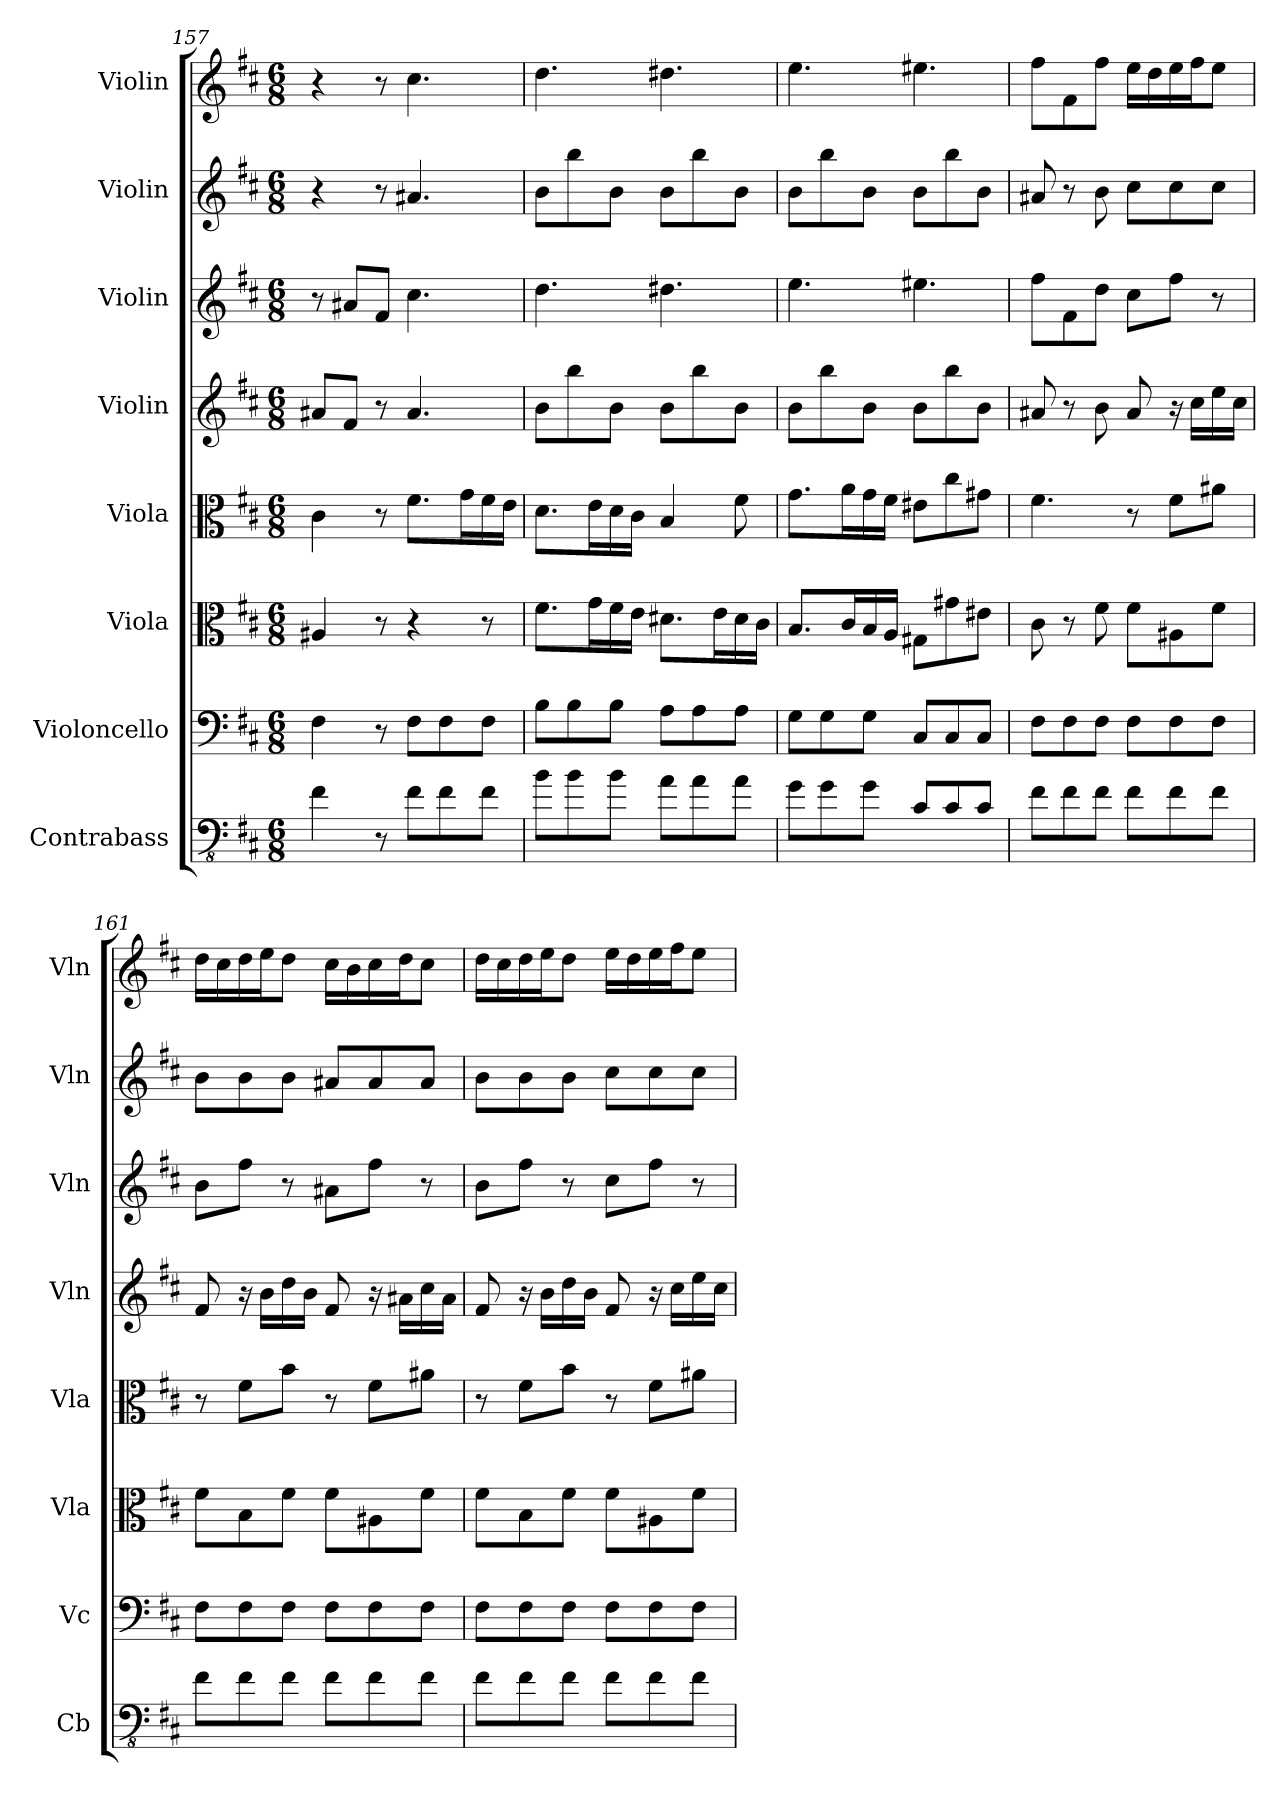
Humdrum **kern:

**kern	**kern	**kern	**kern	**kern	**kern	**kern	**kern
*part8	*part7	*part6	*part5	*part4	*part3	*part2	*part1
*staff8	*staff7	*staff6	*staff5	*staff4	*staff3	*staff2	*staff1
*I"Contrabass	*I"Violoncello	*I"Viola	*I"Viola	*I"Violin	*I"Violin	*I"Violin	*I"Violin
*I'Cb	*I'Vc	*I'Vla	*I'Vla	*I'Vln	*I'Vln	*I'Vln	*I'Vln
*clefFv4	*clefF4	*clefC3	*clefC3	*clefG2	*clefG2	*clefG2	*clefG2
*ITrd7c12	*	*	*	*	*	*	*
*k[f#c#]	*k[f#c#]	*k[f#c#]	*k[f#c#]	*k[f#c#]	*k[f#c#]	*k[f#c#]	*k[f#c#]
*M6/8	*M6/8	*M6/8	*M6/8	*M6/8	*M6/8	*M6/8	*M6/8
=157	=157	=157	=157	=157	=157	=157	=157
4FF#\	4F#\	4A#X/	4c#\	8a#X/L	8r	4r	4r
.	.	.	.	8f#/J	8a#X/L	.	.
8r	8r	8r	8r	8r	8f#/J	8r	8r
8FF#\L	8F#\L	4r	8.f#\L	4.a#/	4.cc#\	4.a#X/	4.cc#\
8FF#\	8F#\	.	.	.	.	.	.
.	.	.	16g\L	.	.	.	.
8FF#\J	8F#\J	8r	16f#\	.	.	.	.
.	.	.	16e\JJ	.	.	.	.
=158	=158	=158	=158	=158	=158	=158	=158
8BB\L	8B\L	8.f#\L	8.d\L	8b\L	4.dd\	8b\L	4.dd\
8BB\	8B\	.	.	8bb\	.	8bb\	.
.	.	16g\L	16e\L	.	.	.	.
8BB\J	8B\J	16f#\	16d\	8b\J	.	8b\J	.
.	.	16e\JJ	16c#\JJ	.	.	.	.
8AA\L	8A\L	8.d#X\L	4B/	8b\L	4.dd#X\	8b\L	4.dd#X\
8AA\	8A\	.	.	8bb\	.	8bb\	.
.	.	16e\L	.	.	.	.	.
8AA\J	8A\J	16d#\	8f#\	8b\J	.	8b\J	.
.	.	16c#\JJ	.	.	.	.	.
=159	=159	=159	=159	=159	=159	=159	=159
8GG\L	8G\L	8.B/L	8.g\L	8b\L	4.ee\	8b\L	4.ee\
8GG\	8G\	.	.	8bb\	.	8bb\	.
.	.	16c#/L	16a\L	.	.	.	.
8GG\J	8G\J	16B/	16g\	8b\J	.	8b\J	.
.	.	16A/JJ	16f#\JJ	.	.	.	.
8CC#/L	8C#/L	8G#X\L	8e#X\L	8b\L	4.ee#X\	8b\L	4.ee#X\
8CC#/	8C#/	8g#X\	8cc#\	8bb\	.	8bb\	.
8CC#/J	8C#/J	8e#X\J	8g#X\J	8b\J	.	8b\J	.
!!LO:PB:g=z
=160	=160	=160	=160	=160	=160	=160	=160
8FF#\L	8F#\L	8c#\	4.f#\	8a#X/	8ff#\L	8a#X/	8ff#\L
8FF#\	8F#\	8r	.	8r	8f#\	8r	8f#\
8FF#\J	8F#\J	8f#\	.	8b\	8dd\J	8b\	8ff#\J
8FF#\L	8F#\L	8f#\L	8r	8a#/	8cc#\L	8cc#\L	16ee\LL
.	.	.	.	.	.	.	16dd\
8FF#\	8F#\	8A#X\	8f#\L	16r	8ff#\J	8cc#\	16ee\
.	.	.	.	16cc#\LL	.	.	16ff#\J
8FF#\J	8F#\J	8f#\J	8a#X\J	16ee\	8r	8cc#\J	8ee\J
.	.	.	.	16cc#\JJ	.	.	.
=161	=161	=161	=161	=161	=161	=161	=161
8FF#\L	8F#\L	8f#\L	8r	8f#/	8b\L	8b\L	16dd\LL
.	.	.	.	.	.	.	16cc#\
8FF#\	8F#\	8B\	8f#\L	16r	8ff#\J	8b\	16dd\
.	.	.	.	16b\LL	.	.	16ee\J
8FF#\J	8F#\J	8f#\J	8b\J	16dd\	8r	8b\J	8dd\J
.	.	.	.	16b\JJ	.	.	.
8FF#\L	8F#\L	8f#\L	8r	8f#/	8a#X\L	8a#X/L	16cc#\LL
.	.	.	.	.	.	.	16b\
8FF#\	8F#\	8A#X\	8f#\L	16r	8ff#\J	8a#/	16cc#\
.	.	.	.	16a#X\LL	.	.	16dd\J
8FF#\J	8F#\J	8f#\J	8a#X\J	16cc#\	8r	8a#/J	8cc#\J
.	.	.	.	16a#\JJ	.	.	.
=162	=162	=162	=162	=162	=162	=162	=162
8FF#\L	8F#\L	8f#\L	8r	8f#/	8b\L	8b\L	16dd\LL
.	.	.	.	.	.	.	16cc#\
8FF#\	8F#\	8B\	8f#\L	16r	8ff#\J	8b\	16dd\
.	.	.	.	16b\LL	.	.	16ee\J
8FF#\J	8F#\J	8f#\J	8b\J	16dd\	8r	8b\J	8dd\J
.	.	.	.	16b\JJ	.	.	.
8FF#\L	8F#\L	8f#\L	8r	8f#/	8cc#\L	8cc#\L	16ee\LL
.	.	.	.	.	.	.	16dd\
8FF#\	8F#\	8A#X\	8f#\L	16r	8ff#\J	8cc#\	16ee\
.	.	.	.	16cc#\LL	.	.	16ff#\J
8FF#\J	8F#\J	8f#\J	8a#X\J	16ee\	8r	8cc#\J	8ee\J
.	.	.	.	16cc#\JJ	.	.	.
=	=	=	=	=	=	=	=
*-	*-	*-	*-	*-	*-	*-	*-
